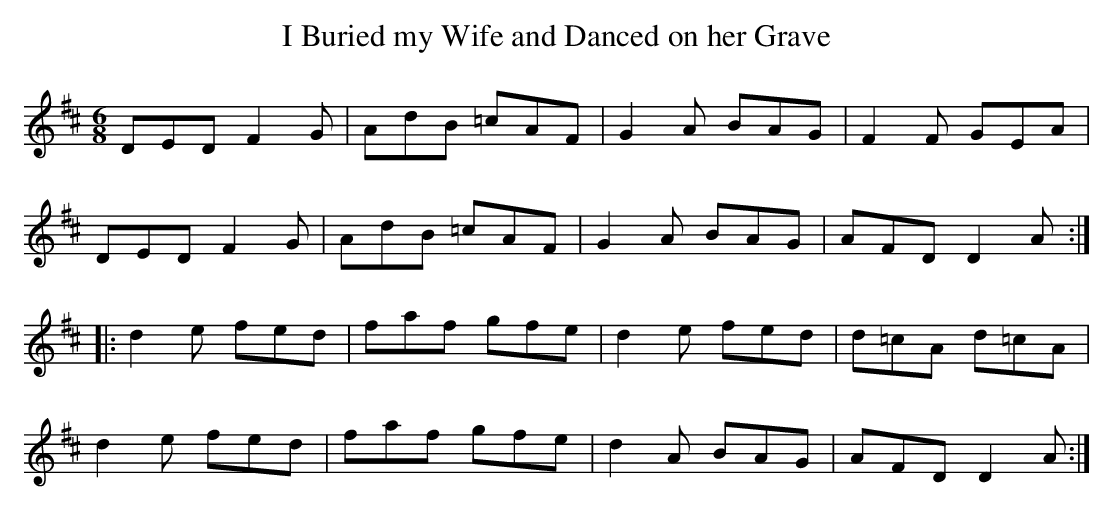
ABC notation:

X:1
T:I Buried my Wife and Danced on her Grave
M:6/8
L:1/8
K:D
DED F2G | AdB =cAF | G2A BAG | F2F GEA |
DED F2G | AdB =cAF | G2A BAG | AFD D2A :|
|:d2e fed | faf gfe | d2e fed | d=cA d=cA |
d2e fed | faf gfe | d2A BAG | AFD D2A :|
